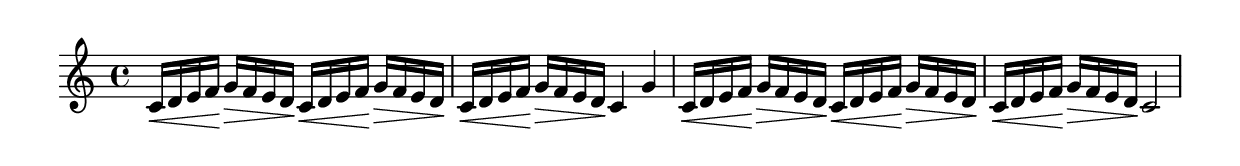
\version "2.18.2"

melody = {
    \relative c' {
    \clef treble
    \time 4/4
    
    c16\< d16 e16 f16\! g16\> f16 e16 d16\!
    c16\< d16 e16 f16\! g16\> f16 e16 d16\!
    c16\< d16 e16 f16\! g16\> f16 e16 d16\!
    c4 g'4
    c,16\< d16 e16 f16\! g16\> f16 e16 d16\!
    c16\< d16 e16 f16\! g16\> f16 e16 d16\!
    c16\< d16 e16 f16\! g16\> f16 e16 d16\!
    c2

    }
}

% Export melody to pdf and midi files

\score{
    \melody
    \layout {
        \context {
        \Score
        \omit BarNumber }
    indent = #0 }
    \midi {}
    }